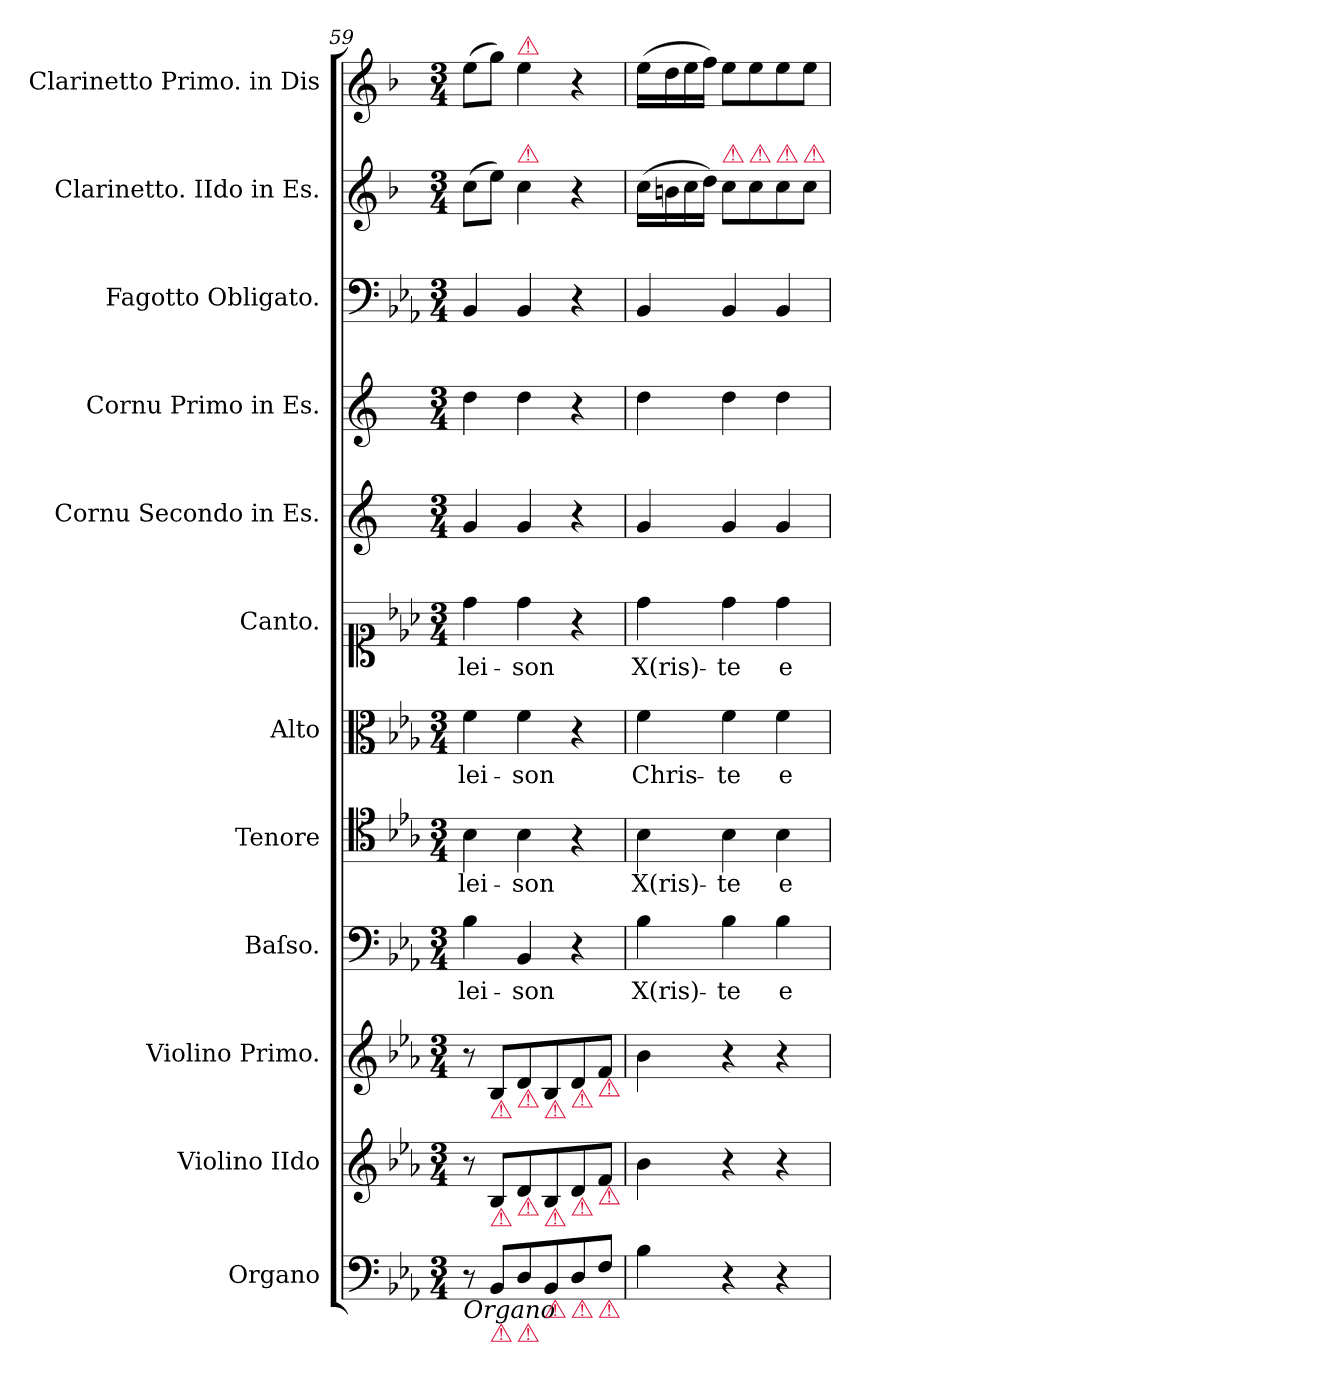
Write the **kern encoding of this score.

**kern	**dynam	**kern	**kern	**kern	**text	**kern	**text	**kern	**text	**kern	**text	**kern	**kern	**kern	**kern	**kern
*part12	*part12	*part11	*part10	*part9	*part9	*part8	*part8	*part7	*part7	*part6	*part6	*part5	*part4	*part3	*part2	*part1
*staff12	*staff12	*staff11	*staff10	*staff9	*staff9	*staff8	*staff8	*staff7	*staff7	*staff6	*staff6	*staff5	*staff4	*staff3	*staff2	*staff1
*I"Organo	*	*I"Violino IIdo	*I"Violino Primo.	*I"Baſso.	*	*I"Tenore	*	*I"Alto	*	*I"Canto.	*	*I"Cornu Secondo in Es.	*I"Cornu Primo in Es.	*I"Fagotto Obligato.	*I"Clarinetto. IIdo in Es.	*I"Clarinetto Primo. in Dis
*I'org	*	*I'vl II	*I'vl I	*I'B	*	*I'T	*	*I'A	*	*	*	*I'cor 2 in E♭	*I'cor 1 in E♭	*I'fag	*I'cl 2 in E♭	*I'cl 2 in E♭
*clefF4	*	*clefG2	*clefG2	*clefF4	*	*clefC4	*	*clefC3	*	*clefC1	*	*clefG2	*clefG2	*clefF4	*clefG2	*clefG2
*	*	*	*	*	*	*	*	*	*	*	*	*ITrd5c9	*ITrd5c9	*	*ITrd1c2	*ITrd1c2
*k[b-e-a-]	*	*k[b-e-a-]	*k[b-e-a-]	*k[b-e-a-]	*	*k[b-e-a-]	*	*k[b-e-a-]	*	*k[b-e-a-]	*	*k[b-e-a-]	*k[b-e-a-]	*k[b-e-a-]	*k[b-e-a-]	*k[b-e-a-]
*M3/4	*	*M3/4	*M3/4	*M3/4	*	*M3/4	*	*M3/4	*	*M3/4	*	*M3/4	*M3/4	*M3/4	*M3/4	*M3/4
=59	=59	=59	=59	=59	=59	=59	=59	=59	=59	=59	=59	=59	=59	=59	=59	=59
!LO:TX:b:i:t=Organo	!	!	!	!	!	!	!	!	!	!	!	!	!	!	!	!
!	!LO:DY:b:rj	!	!	!	!	!	!	!	!	!	!	!	!	!	!	!
8r	f&colon;	8r	8r	4B-\	-lei-	4B-\	-lei-	4f\	-lei-	4dd\	-lei-	4B-/	4f\	4BB-/	(8b-\L	(8dd\L
!	!	!	!LO:TX:b:color=crimson:t=⚠	!	!	!	!	!	!	!	!	!	!	!	!	!
!	!	!LO:TX:b:color=crimson:t=⚠	!	!	!	!	!	!	!	!	!	!	!	!	!	!
!LO:TX:b:color=crimson:t=⚠	!	!	!	!	!	!	!	!	!	!	!	!	!	!	!	!
8BB-/L	.	8B-/L	8B-/L	.	.	.	.	.	.	.	.	.	.	.	8dd\J)	8ff\J)
!	!	!	!	!	!	!	!	!	!	!	!	!	!	!	!	!LO:TX:a:color=crimson:t=⚠
!	!	!	!	!	!	!	!	!	!	!	!	!	!	!	!LO:TX:a:color=crimson:t=⚠	!
!	!	!	!LO:TX:b:color=crimson:t=⚠	!	!	!	!	!	!	!	!	!	!	!	!	!
!	!	!LO:TX:b:color=crimson:t=⚠	!	!	!	!	!	!	!	!	!	!	!	!	!	!
!LO:TX:b:color=crimson:t=⚠	!	!	!	!	!	!	!	!	!	!	!	!	!	!	!	!
8D/	.	8d/	8d/	4BB-/	-son	4B-\	-son	4f\	-son	4dd\	-son	4B-/	4f\	4BB-/	4b-\	4dd\
!	!	!	!LO:TX:b:color=crimson:t=⚠	!	!	!	!	!	!	!	!	!	!	!	!	!
!	!	!LO:TX:b:color=crimson:t=⚠	!	!	!	!	!	!	!	!	!	!	!	!	!	!
!LO:TX:b:color=crimson:t=⚠	!	!	!	!	!	!	!	!	!	!	!	!	!	!	!	!
8BB-/	.	8B-/	8B-/	.	.	.	.	.	.	.	.	.	.	.	.	.
!	!	!	!LO:TX:b:color=crimson:t=⚠	!	!	!	!	!	!	!	!	!	!	!	!	!
!	!	!LO:TX:b:color=crimson:t=⚠	!	!	!	!	!	!	!	!	!	!	!	!	!	!
!LO:TX:b:color=crimson:t=⚠	!	!	!	!	!	!	!	!	!	!	!	!	!	!	!	!
8D/	.	8d/	8d/	4r	.	4r	.	4r	.	4r	.	4r	4r	4r	4r	4r
!	!	!	!LO:TX:b:color=crimson:t=⚠	!	!	!	!	!	!	!	!	!	!	!	!	!
!	!	!LO:TX:b:color=crimson:t=⚠	!	!	!	!	!	!	!	!	!	!	!	!	!	!
!LO:TX:b:color=crimson:t=⚠	!	!	!	!	!	!	!	!	!	!	!	!	!	!	!	!
8F/J	.	8f/J	8f/J	.	.	.	.	.	.	.	.	.	.	.	.	.
=60	=60	=60	=60	=60	=60	=60	=60	=60	=60	=60	=60	=60	=60	=60	=60	=60
!	!	!	!	!	!LO:LY:i	!	!LO:LY:i	!	!LO:LY:i	!	!LO:LY:i	!	!	!	!	!
4B-\	.	4b-\	4b-\	4B-\	X(ris)-	4B-\	X(ris)-	4f\	Chris-	4dd\	X(ris)-	4B-/	4f\	4BB-/	(16b-\LL	(16dd\LL
.	.	.	.	.	.	.	.	.	.	.	.	.	.	.	16an\	16cc\
.	.	.	.	.	.	.	.	.	.	.	.	.	.	.	16b-\	16dd\
.	.	.	.	.	.	.	.	.	.	.	.	.	.	.	16cc\JJ)	16ee-\JJ)
!	!	!	!	!	!	!	!	!	!	!	!	!	!	!	!LO:TX:a:color=crimson:t=⚠	!
!	!	!	!	!	!LO:LY:i	!	!LO:LY:i	!	!LO:LY:i	!	!LO:LY:i	!	!	!	!	!
4r	.	4r	4r	4B-\	-te	4B-\	-te	4f\	-te	4dd\	-te	4B-/	4f\	4BB-/	8b-\L	8dd\L
!	!	!	!	!	!	!	!	!	!	!	!	!	!	!	!LO:TX:a:color=crimson:t=⚠	!
.	.	.	.	.	.	.	.	.	.	.	.	.	.	.	8b-\	8dd\
!	!	!	!	!	!	!	!	!	!	!	!	!	!	!	!LO:TX:a:color=crimson:t=⚠	!
!	!	!	!	!	!LO:LY:i	!	!LO:LY:i	!	!LO:LY:i	!	!LO:LY:i	!	!	!	!	!
4r	.	4r	4r	4B-\	e-	4B-\	e-	4f\	e-	4dd\	e-	4B-/	4f\	4BB-/	8b-\	8dd\
!	!	!	!	!	!	!	!	!	!	!	!	!	!	!	!LO:TX:a:color=crimson:t=⚠	!
.	.	.	.	.	.	.	.	.	.	.	.	.	.	.	8b-\J	8dd\J
=	=	=	=	=	=	=	=	=	=	=	=	=	=	=	=	=
*-	*-	*-	*-	*-	*-	*-	*-	*-	*-	*-	*-	*-	*-	*-	*-	*-
